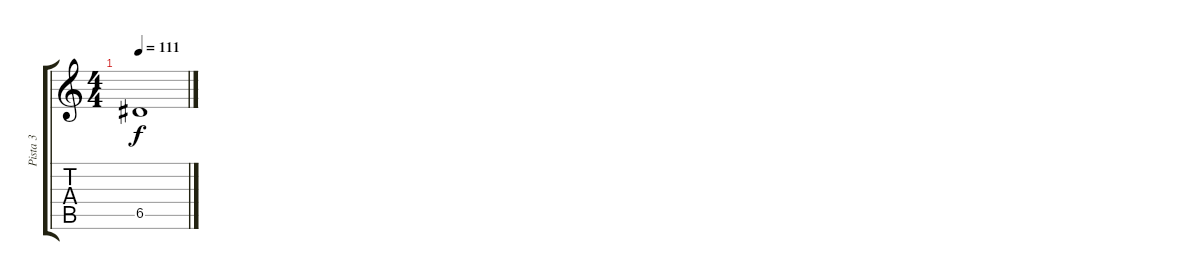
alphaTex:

\track ("Pista 3" "Pista 3") {instrument overdrivenguitar}
\staff {score tabs}
\tuning (E4 B3 G3 D3 A2 E2) {hide}
\ts (4 4)
\tempo 111
\clef g2
\ks c
6.5{t}.1{dy f}
